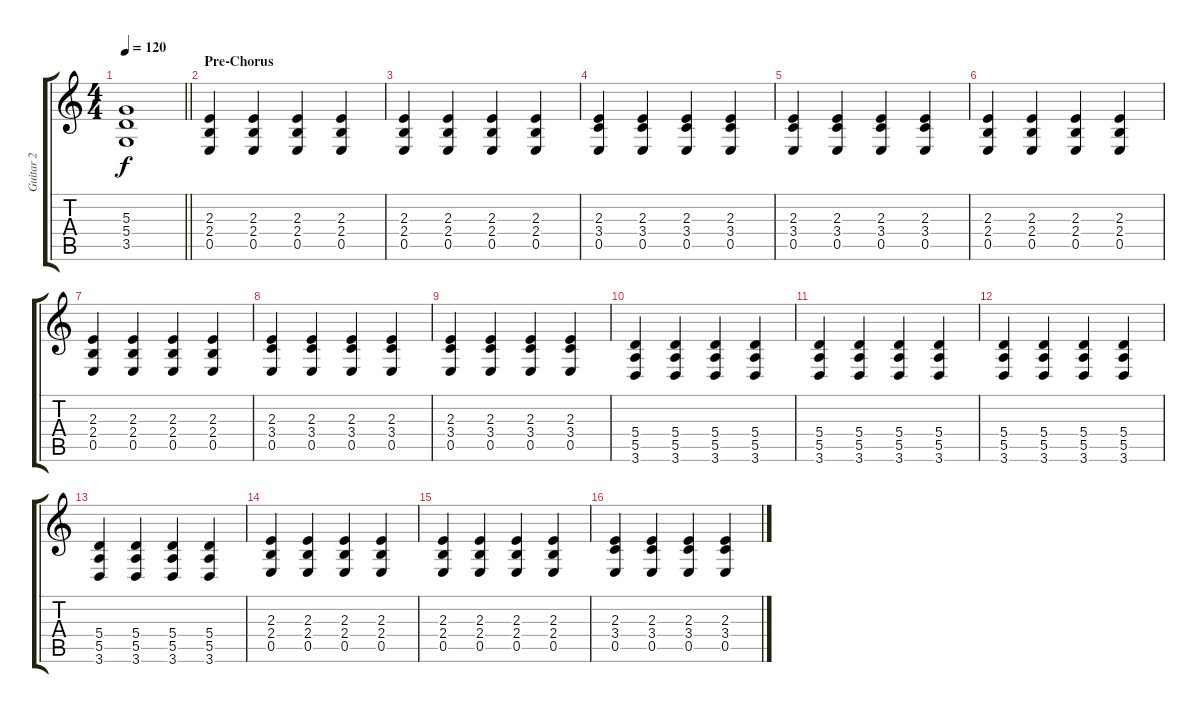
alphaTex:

\track ("Guitar 2" "Guitar 2") {instrument distortionguitar}
\staff {score tabs}
\tuning (B3 Gb3 D3 A2 E2 B1) {hide}
\ts (4 4)
\tempo 120
\clef g2
\barLineRight lightlight
\ks c
(5.3 5.4 3.5).1{dy f} |
\section ("" "Pre-Chorus")
(2.3 2.4 0.5).4 (2.3 2.4 0.5).4 (2.3 2.4 0.5).4 (2.3 2.4 0.5).4 |
(2.3 2.4 0.5).4 (2.3 2.4 0.5).4 (2.3 2.4 0.5).4 (2.3 2.4 0.5).4 |
(2.3 3.4 0.5).4 (2.3 3.4 0.5).4 (2.3 3.4 0.5).4 (2.3 3.4 0.5).4 |
(2.3 3.4 0.5).4 (2.3 3.4 0.5).4 (2.3 3.4 0.5).4 (2.3 3.4 0.5).4 |
(2.3 2.4 0.5).4 (2.3 2.4 0.5).4 (2.3 2.4 0.5).4 (2.3 2.4 0.5).4 |
(2.3 2.4 0.5).4 (2.3 2.4 0.5).4 (2.3 2.4 0.5).4 (2.3 2.4 0.5).4 |
(2.3 3.4 0.5).4 (2.3 3.4 0.5).4 (2.3 3.4 0.5).4 (2.3 3.4 0.5).4 |
(2.3 3.4 0.5).4 (2.3 3.4 0.5).4 (2.3 3.4 0.5).4 (2.3 3.4 0.5).4 |
(5.4 5.5 3.6).4 (5.4 5.5 3.6).4 (5.4 5.5 3.6).4 (5.4 5.5 3.6).4 |
(5.4 5.5 3.6).4 (5.4 5.5 3.6).4 (5.4 5.5 3.6).4 (5.4 5.5 3.6).4 |
(5.4 5.5 3.6).4 (5.4 5.5 3.6).4 (5.4 5.5 3.6).4 (5.4 5.5 3.6).4 |
(5.4 5.5 3.6).4 (5.4 5.5 3.6).4 (5.4 5.5 3.6).4 (5.4 5.5 3.6).4 |
(2.3 2.4 0.5).4 (2.3 2.4 0.5).4 (2.3 2.4 0.5).4 (2.3 2.4 0.5).4 |
(2.3 2.4 0.5).4 (2.3 2.4 0.5).4 (2.3 2.4 0.5).4 (2.3 2.4 0.5).4 |
(2.3 3.4 0.5).4 (2.3 3.4 0.5).4 (2.3 3.4 0.5).4 (2.3 3.4 0.5).4
